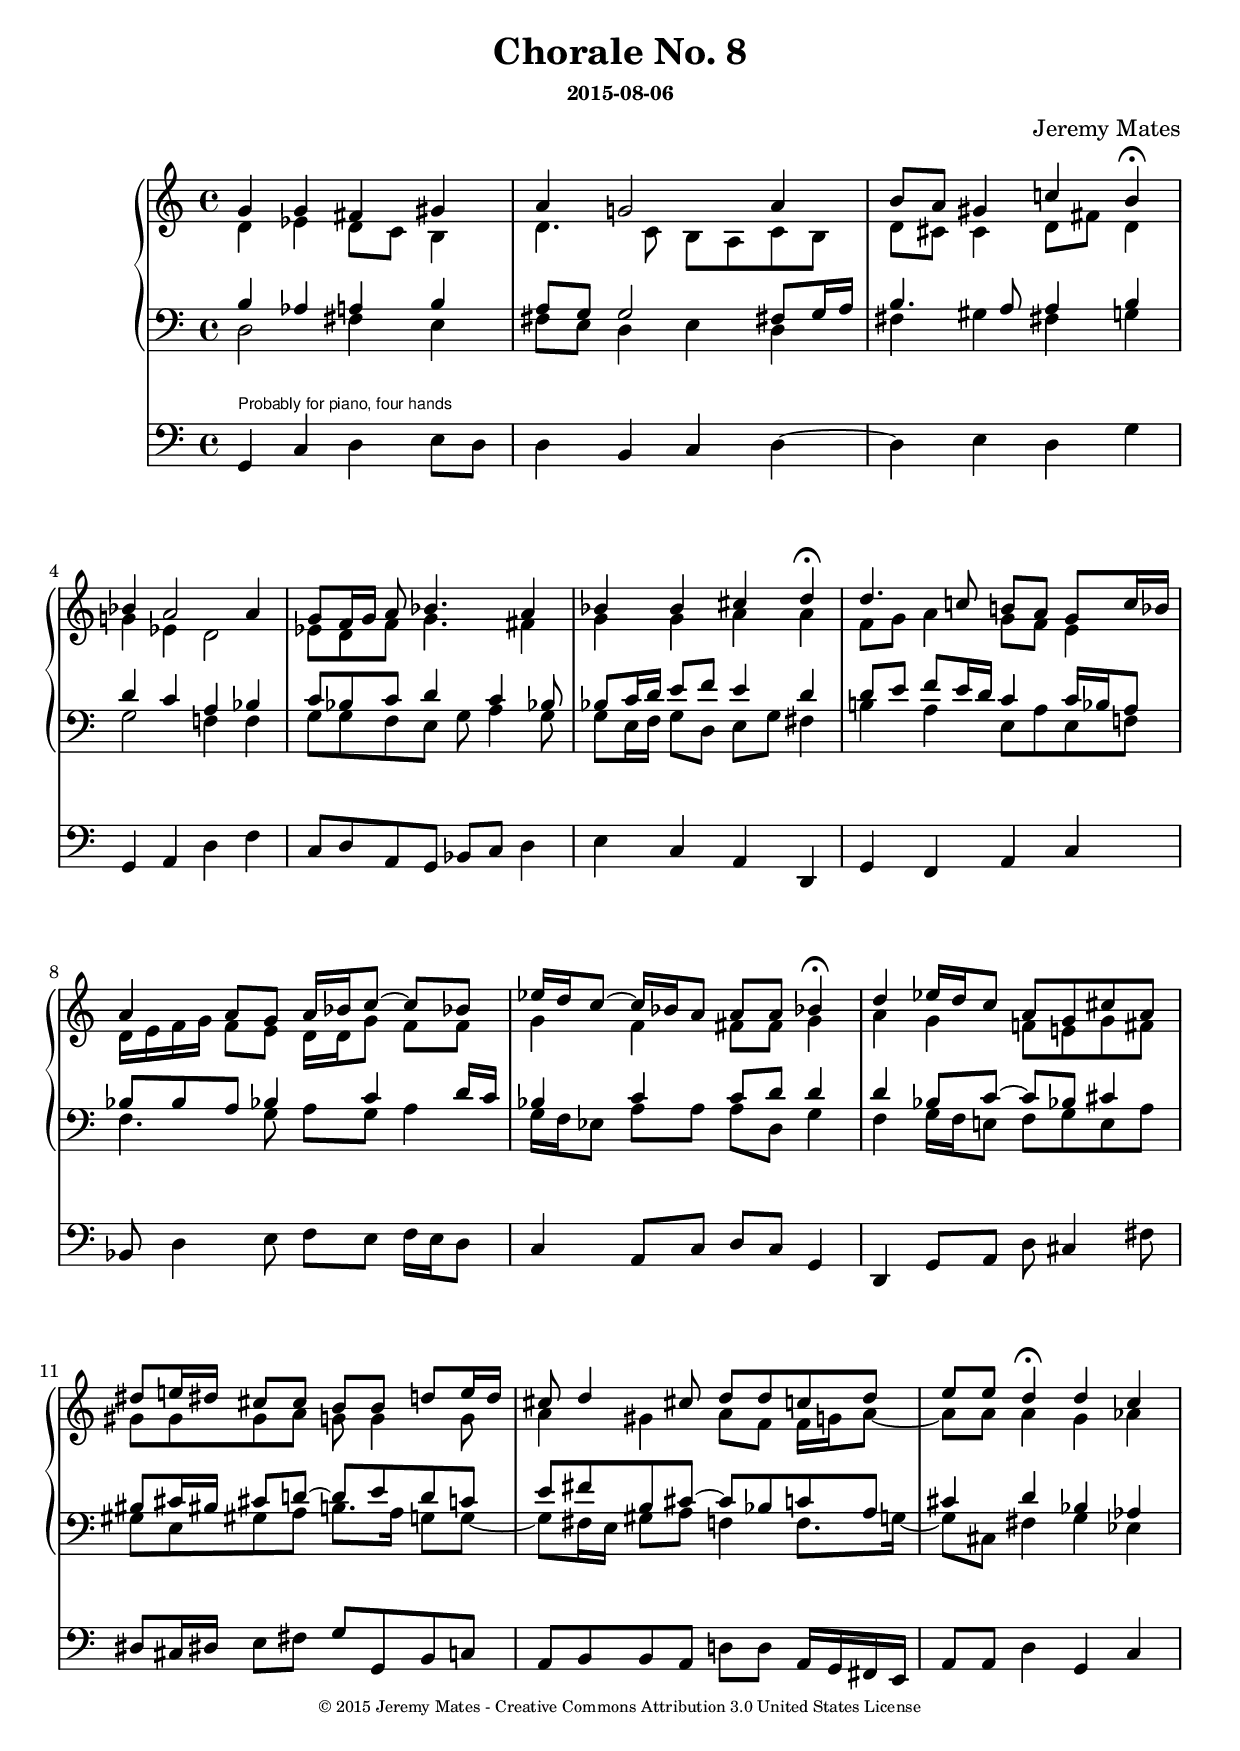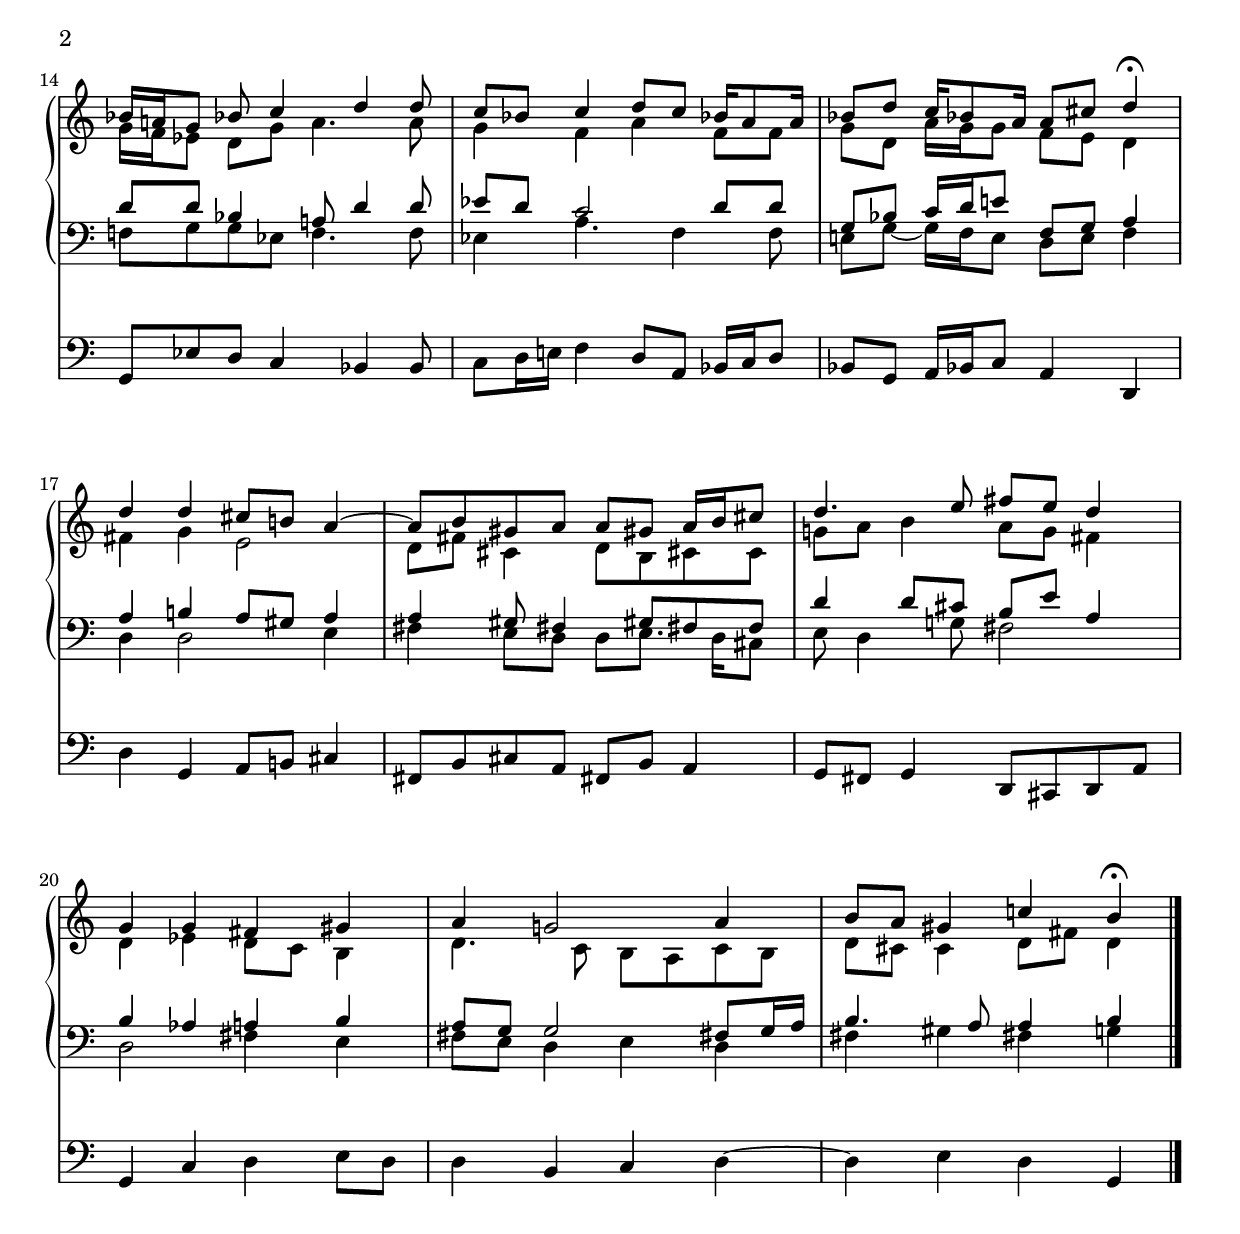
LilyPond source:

%%%%%%%%%%%%%%%%%%%%%%%%%%%%%%%%%%%%%%%%%%%%%%%%%%%%%%%%%%%%%%%%%%%%%%%%%%%%%%
%
% LilyPond engraving system - http://www.lilypond.org/

\version  "2.18.2"
\include  "articulate.ly"
\language "deutsch"

\header {
  title       = "Chorale No. 8"
  composer    = "Jeremy Mates"
  subsubtitle = "2015-08-06"
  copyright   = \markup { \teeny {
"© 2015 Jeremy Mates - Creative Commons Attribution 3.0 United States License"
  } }
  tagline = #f
}

%normtempo = { \tempo 4=66 }
normtempo = { \tempo 4=66 }

tempoandetc = {
  \set Score.tempoHideNote = ##t
  \accidentalStyle "neo-modern"
  \time 4/4
  \normtempo
  \key c \major
}

%
%%%%%%%%%%%%%%%%%%%%%%%%%%%%%%%%%%%%%%%%%%%%%%%%%%%%%%%%%%%%%%%%%%%%%%%%%%%%%%
%

sopa = \relative b' {
  g4 g fis gis
  a4 g2 a4
  h8 a gis4 c4 \tempo 4=36 h4\fermata \normtempo
  b4 a2 a4 g8
  f16 g a8 b4. a4
  b4 b cis \tempo 4=32 d4\fermata \normtempo
  d4. c8 h a g c16 b
  a4 a8 g a16 b c8~ c b8
  es16 d c8~ c16 b a8 a a \tempo 4=36 b4\fermata \normtempo
  d4 es16 d c8 a8 g cis a8 dis8 e16 dis cis8 cis h8 h d8 e16 d
  cis8 d4 cis8 d d c8 d8
  e8 e \tempo 4=32 d4\fermata \normtempo d c
  b16 a g8 b c4 d d8
  c8 b c4 d8 c b16 a8 a16
  b8 d c16 b8 a16 a8 cis \tempo 4=38 d4\fermata \normtempo
  d4 d cis8 h a4~
  a8 h gis a a gis8 a16 h cis8
  d4. e8 fis8 e d4
  g,4 g fis gis
  a4 g2 a4
  h8 a gis4 c4 \tempo 4=28 h4\fermata
}

altoa = \relative f' {
  d4 es d8 c h4
  d4. c8 h8 a c8 h
  d8 cis cis4 d8 fis d4
  g4 es d2 es8
  d8 f g4. fis4
  g4 g a a
  f8 g a4 g8 f e4
  d16 e f g f8 e d16 d g8 f f
  g4 f4 fis8 fis g4
  a4 g4 f8 e g fis8 gis8 gis gis8 a g8 g4 g8
  a4 gis4 a8 f f16 g a8~
  a8 a a4 g as
  g16 f es8 d g a4. a8
  g4 f a f8 f
  g8 d a'16 g g8 f8 e d4
  fis4 g e2
  d8 fis8 cis4 d8 h8 cis cis
  g'8 a h4 a8 g fis4
  d4 es d8 c h4
  d4. c8 h8 a c8 h
  d8 cis cis4 d8 fis d4
}

tenora = \relative a {
  h4 as a h
  a8 g8 g2 fis8 g16 a
  h4. a8 a4 h
  d4 c4 a4 b4 c8
  b8 c d4 c4 b8
  b8 c16 d e8 f e4 d4
  d8 e f8 e16 d c4 c16 b a8
  b8 b a b4 c d16 c
  b4 c4 c8 d d4
  d4 b8 c~ c8 b cis4 his8 cis16 his cis8 d!~ d8 e d c8
  e8 fis h, cis~ cis b c8 a8
  cis4 d4 b as
  d8 d b4 a8 d4 d8
  es8 d c2 d8 d
  g,8 b c16 d e8 f,8 g a4
  a4 h a8 gis a4
  a4 gis8 fis4 gis8 fis fis
  d'4 d8 cis h8 e8 a,4
  h4 as a h
  a8 g8 g2 fis8 g16 a
  h4. a8 a4 h
}

subtenora = \relative f {
  d2 fis4 e
  fis8 e8 d4 e d
  fis4 gis4 fis g
  g2 f4 f g8
  g8 f e g a4 g8
  g8 e16 f g8 d e8 g fis4
  h4 a e8 a e f
  f4. g8 a g a4
  g16 f es8 a8 a a8 d, g4
  f4 g16 f e8 f8 g e a8 gis8 e gis8 a h8. a16 g8 g8~
  g8 fis16 e gis8 a8 f4 f8. g16~
  g8 cis, fis4 g es
  f8 g8 g es8 f4. f8
  es4 a4. f4 f8
  e8 g~ g16 f e8 d e f4
  d4 d2 e4
  fis4 e8 d d e8. d16 cis8
  e8 d4 g8 fis2
  d2 fis4 e
  fis8 e8 d4 e d
  fis4 gis4 fis g
}

bassa = \relative c {
  g4^\markup { \sans \teeny "Probably for piano, four hands" } c d e8 d
  d4 h c d~
  d4 e d g
  g,4 a d f c8
  d8 a g b c d4
  e4 c a d,
  g4 f a c
  b8 d4 e8 f e f16 e d8
  c4 a8 c d8 c g4
  d4 g8 a d cis4 fis8 dis cis16 dis e8 fis g8 g, h c8
  a8 h8 h a8 d d a16 g fis e
  a8 a d4 g, c
  g8 es' d c4 b b8
  c8 d16 e f4 d8 a b16 c d8
  b8 g a16 b c8 a4 d,
  d'4 g, a8 h cis4
  fis,8 h cis a fis h a4
  g8 fis g4
  d8 cis d8 a'
  g4 c d e8 d
  d4 h c d~
  d4 e d g,
}

%
%%%%%%%%%%%%%%%%%%%%%%%%%%%%%%%%%%%%%%%%%%%%%%%%%%%%%%%%%%%%%%%%%%%%%%%%%%%%%%
%
% MIDI

msop = \new Voice { \voiceOne
  \tempoandetc 
  \sopa
}

malto = \new Voice { \voiceTwo
  \tempoandetc 
  \altoa
}

mtenor = \new Voice { \voiceThree
  \tempoandetc 
  \tenora
}

msubtenor = \new Voice { \voiceFour
  \tempoandetc 
  \subtenora
}

mbass = {
  \tempoandetc 
  \bassa
}

%
%%%%%%%%%%%%%%%%%%%%%%%%%%%%%%%%%%%%%%%%%%%%%%%%%%%%%%%%%%%%%%%%%%%%%%%%%%%%%%
%
% SCORE

ssop = \new Voice {
  \tempoandetc 
  \voiceOne
  \sopa
  \bar "|."
}

salto = \new Voice {
  \tempoandetc 
  \voiceTwo
  \altoa
  \bar "|."
}

stenor = \new Voice {
  \tempoandetc 
  \voiceThree
  \clef bass
  \tenora
  \bar "|."
}

ssubtenor = \new Voice {
  \tempoandetc 
  \voiceFour
  \clef bass
  \subtenora
  \bar "|."
}

sbass = {
  \tempoandetc 
  \bassa
  \bar "|."
}

upper = {
  \clef treble
  \set Staff.printPartCombineTexts = ##f
  \partcombine \ssop \salto
}

lower = {
  \clef bass
  \set Staff.printPartCombineTexts = ##f
  \partcombine \stenor \ssubtenor
}

%
%%%%%%%%%%%%%%%%%%%%%%%%%%%%%%%%%%%%%%%%%%%%%%%%%%%%%%%%%%%%%%%%%%%%%%%%%%%%%%
%

thescore = {
 <<
  \new PianoStaff << \new Staff \upper \new Staff \lower >>
  \new Staff << \clef bass \sbass >>
 >>
}

themidi = {
 <<
  \set Score.midiChannelMapping = #'staff
  \new Staff = "soprano" <<
    \msop
  >>
  \new Staff = "alto" <<
    \malto
  >>
  \new Staff = "tenor" <<
    \mtenor
  >>
  \new Staff = "subtenor" <<
    \msubtenor
  >>
  \new Staff = "bass" <<
    \mbass
  >>
 >>
}

\score {
  \thescore
  \layout { }
}

\score {
% \articulate { \themidi }
  \themidi
  \midi { }
}

%
%%%%%%%%%%%%%%%%%%%%%%%%%%%%%%%%%%%%%%%%%%%%%%%%%%%%%%%%%%%%%%%%%%%%%%%%%%%%%%
